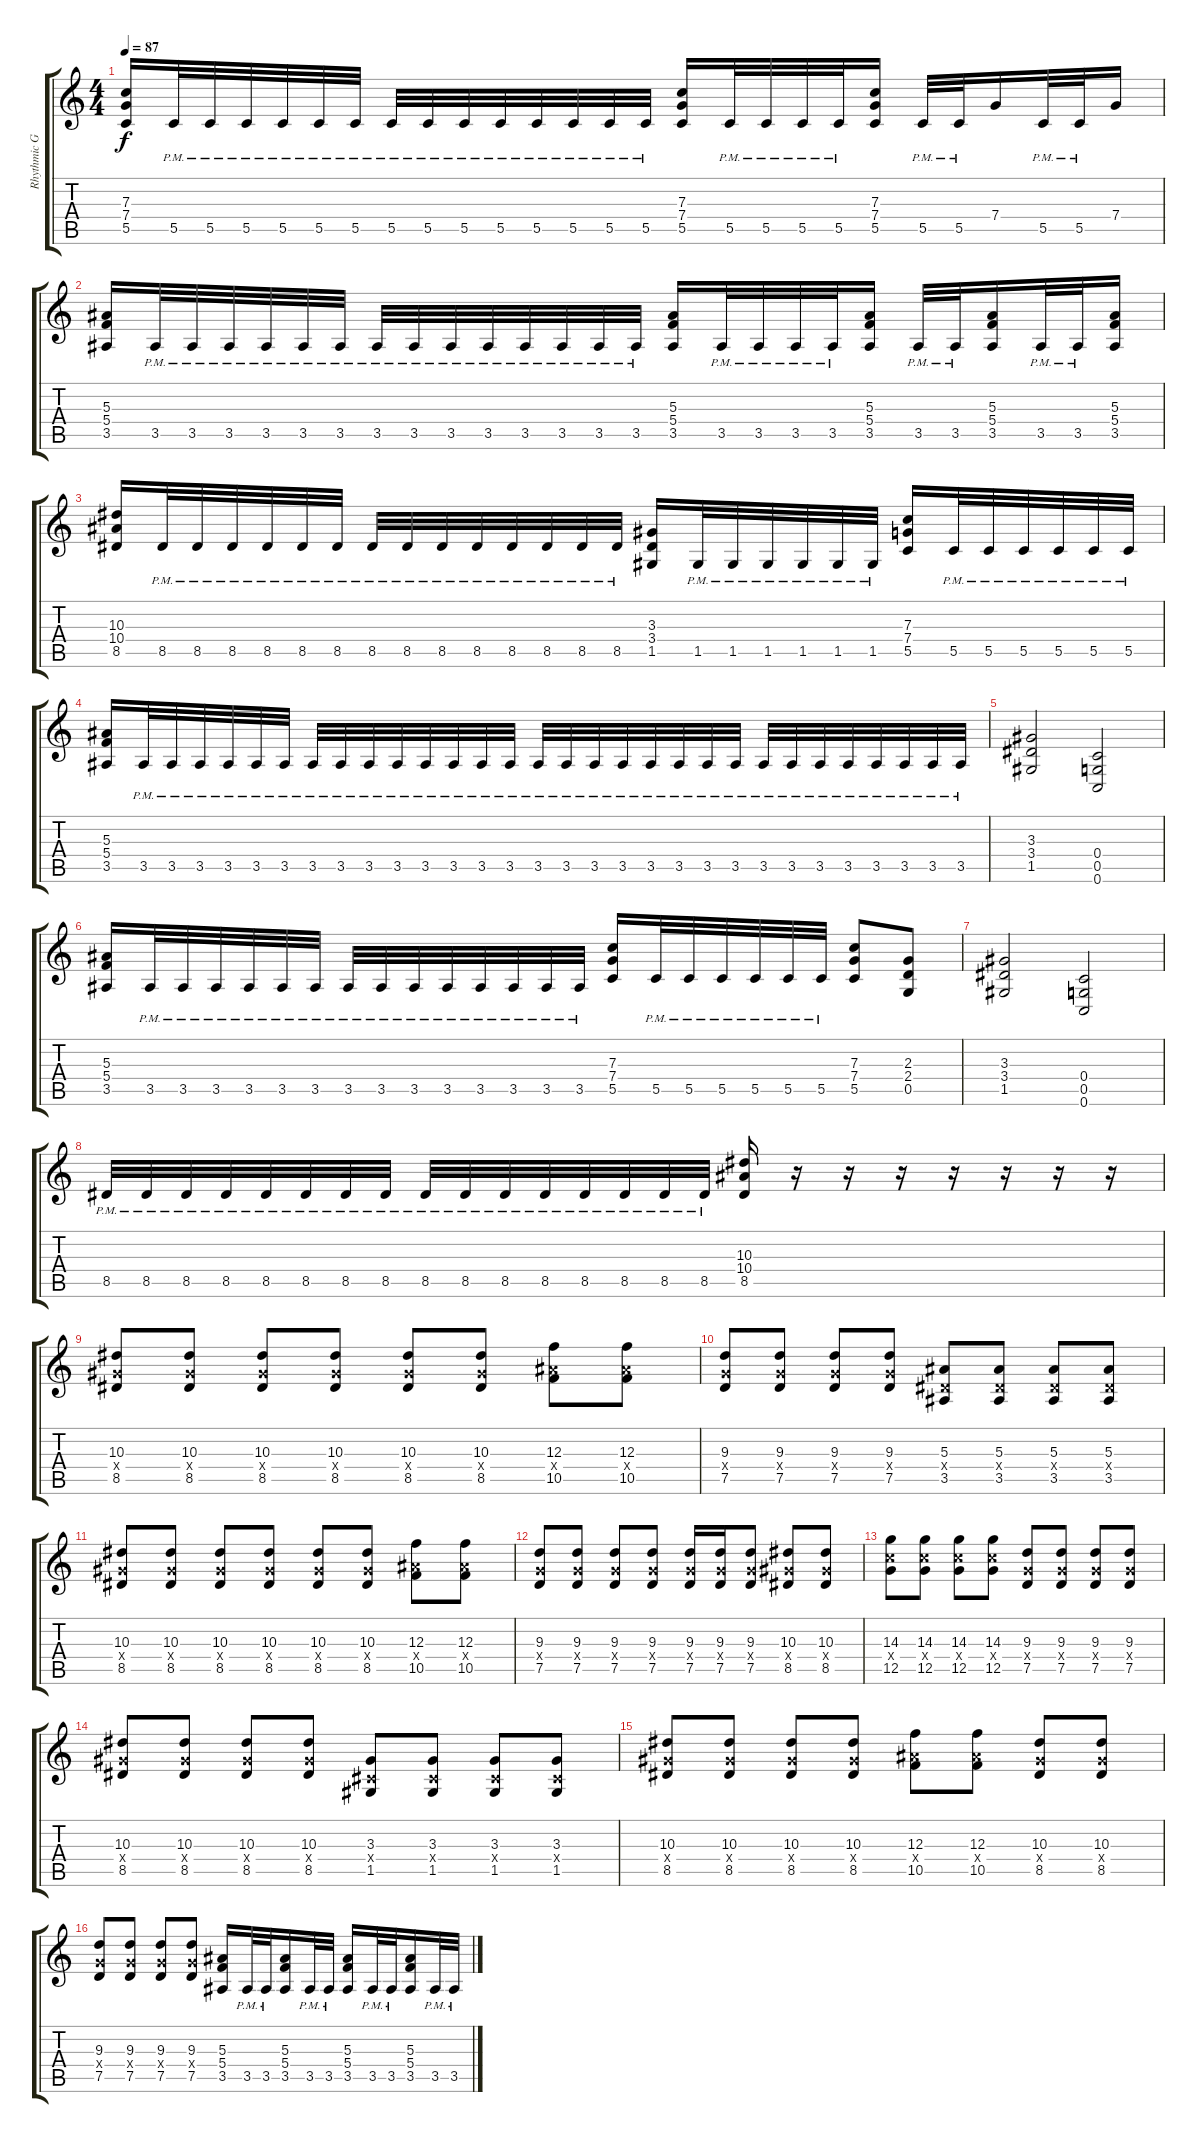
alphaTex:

\track ("Rhythmic Guitar" "Rhythmic G") {instrument distortionguitar}
\staff {score tabs}
\tuning (D4 A3 F3 C3 G2 C2) {hide}
\ts (4 4)
\tempo 87
\clef g2
\ks c
(7.3 7.4 5.5).16{dy f} 5.5{pm}.32 5.5{pm}.32 5.5{pm}.32 5.5{pm}.32 5.5{pm}.32 5.5{pm}.32 5.5{pm}.32 5.5{pm}.32 5.5{pm}.32 5.5{pm}.32 5.5{pm}.32 5.5{pm}.32 5.5{pm}.32 5.5{pm}.32 (7.3 7.4 5.5).16 5.5{pm}.32 5.5{pm}.32 5.5{pm}.32 5.5{pm}.32 (7.3 7.4 5.5).16 5.5{pm}.32 5.5{pm}.32 7.4.16 5.5{pm}.32 5.5{pm}.32 7.4.16 |
(5.3 5.4 3.5).16 3.5{pm}.32 3.5{pm}.32 3.5{pm}.32 3.5{pm}.32 3.5{pm}.32 3.5{pm}.32 3.5{pm}.32 3.5{pm}.32 3.5{pm}.32 3.5{pm}.32 3.5{pm}.32 3.5{pm}.32 3.5{pm}.32 3.5{pm}.32 (5.3 5.4 3.5).16 3.5{pm}.32 3.5{pm}.32 3.5{pm}.32 3.5{pm}.32 (5.3 5.4 3.5).16 3.5{pm}.32 3.5{pm}.32 (5.3 5.4 3.5).16 3.5{pm}.32 3.5{pm}.32 (5.3 5.4 3.5).16 |
(10.3 10.4 8.5).16 8.5{pm}.32 8.5{pm}.32 8.5{pm}.32 8.5{pm}.32 8.5{pm}.32 8.5{pm}.32 8.5{pm}.32 8.5{pm}.32 8.5{pm}.32 8.5{pm}.32 8.5{pm}.32 8.5{pm}.32 8.5{pm}.32 8.5{pm}.32 (3.3 3.4 1.5).16 1.5{pm}.32 1.5{pm}.32 1.5{pm}.32 1.5{pm}.32 1.5{pm}.32 1.5{pm}.32 (7.3 7.4 5.5).16 5.5{pm}.32 5.5{pm}.32 5.5{pm}.32 5.5{pm}.32 5.5{pm}.32 5.5{pm}.32 |
(5.3 5.4 3.5).16 3.5{pm}.32 3.5{pm}.32 3.5{pm}.32 3.5{pm}.32 3.5{pm}.32 3.5{pm}.32 3.5{pm}.32 3.5{pm}.32 3.5{pm}.32 3.5{pm}.32 3.5{pm}.32 3.5{pm}.32 3.5{pm}.32 3.5{pm}.32 3.5{pm}.32 3.5{pm}.32 3.5{pm}.32 3.5{pm}.32 3.5{pm}.32 3.5{pm}.32 3.5{pm}.32 3.5{pm}.32 3.5{pm}.32 3.5{pm}.32 3.5{pm}.32 3.5{pm}.32 3.5{pm}.32 3.5{pm}.32 3.5{pm}.32 3.5{pm}.32 |
(3.3 3.4 1.5).2 (0.4 0.5 0.6).2 |
(5.3 5.4 3.5).16 3.5{pm}.32 3.5{pm}.32 3.5{pm}.32 3.5{pm}.32 3.5{pm}.32 3.5{pm}.32 3.5{pm}.32 3.5{pm}.32 3.5{pm}.32 3.5{pm}.32 3.5{pm}.32 3.5{pm}.32 3.5{pm}.32 3.5{pm}.32 (7.3 7.4 5.5).16 5.5{pm}.32 5.5{pm}.32 5.5{pm}.32 5.5{pm}.32 5.5{pm}.32 5.5{pm}.32 (7.3 7.4 5.5).8 (2.3 2.4 0.5).8 |
(3.3 3.4 1.5).2 (0.4 0.5 0.6).2 |
8.5{pm}.32 8.5{pm}.32 8.5{pm}.32 8.5{pm}.32 8.5{pm}.32 8.5{pm}.32 8.5{pm}.32 8.5{pm}.32 8.5{pm}.32 8.5{pm}.32 8.5{pm}.32 8.5{pm}.32 8.5{pm}.32 8.5{pm}.32 8.5{pm}.32 8.5{pm}.32 (10.3 10.4 8.5).16 r.16 r.16 r.16 r.16 r.16 r.16 r.16 |
(10.3 8.4{x} 8.5).8 (10.3 8.4{x} 8.5).8 (10.3 8.4{x} 8.5).8 (10.3 8.4{x} 8.5).8 (10.3 8.4{x} 8.5).8 (10.3 8.4{x} 8.5).8 (12.3 10.4{x} 10.5).8 (12.3 10.4{x} 10.5).8 |
(9.3 7.4{x} 7.5).8 (9.3 7.4{x} 7.5).8 (9.3 7.4{x} 7.5).8 (9.3 7.4{x} 7.5).8 (5.3 3.4{x} 3.5).8 (5.3 3.4{x} 3.5).8 (5.3 3.4{x} 3.5).8 (5.3 3.4{x} 3.5).8 |
(10.3 8.4{x} 8.5).8 (10.3 8.4{x} 8.5).8 (10.3 8.4{x} 8.5).8 (10.3 8.4{x} 8.5).8 (10.3 8.4{x} 8.5).8 (10.3 8.4{x} 8.5).8 (12.3 10.4{x} 10.5).8 (12.3 10.4{x} 10.5).8 |
(9.3 7.4{x} 7.5).8 (9.3 7.4{x} 7.5).8 (9.3 7.4{x} 7.5).8 (9.3 7.4{x} 7.5).8 (9.3 7.4{x} 7.5).16 (9.3 7.4{x} 7.5).16 (9.3 7.4{x} 7.5).8 (10.3 8.4{x} 8.5).8 (10.3 8.4{x} 8.5).8 |
(14.3 12.4{x} 12.5).8 (14.3 12.4{x} 12.5).8 (14.3 12.4{x} 12.5).8 (14.3 12.4{x} 12.5).8 (9.3 7.4{x} 7.5).8 (9.3 7.4{x} 7.5).8 (9.3 7.4{x} 7.5).8 (9.3 7.4{x} 7.5).8 |
(10.3 8.4{x} 8.5).8 (10.3 8.4{x} 8.5).8 (10.3 8.4{x} 8.5).8 (10.3 8.4{x} 8.5).8 (3.3 1.4{x} 1.5).8 (3.3 1.4{x} 1.5).8 (3.3 1.4{x} 1.5).8 (3.3 1.4{x} 1.5).8 |
(10.3 8.4{x} 8.5).8 (10.3 8.4{x} 8.5).8 (10.3 8.4{x} 8.5).8 (10.3 8.4{x} 8.5).8 (12.3 10.4{x} 10.5).8 (12.3 10.4{x} 10.5).8 (10.3 8.4{x} 8.5).8 (10.3 8.4{x} 8.5).8 |
(9.3 7.4{x} 7.5).8 (9.3 7.4{x} 7.5).8 (9.3 7.4{x} 7.5).8 (9.3 7.4{x} 7.5).8 (5.3 5.4 3.5).16 3.5{pm}.32 3.5{pm}.32 (5.3 5.4 3.5).16 3.5{pm}.32 3.5{pm}.32 (5.3 5.4 3.5).16 3.5{pm}.32 3.5{pm}.32 (5.3 5.4 3.5).16 3.5{pm}.32 3.5{pm}.32
